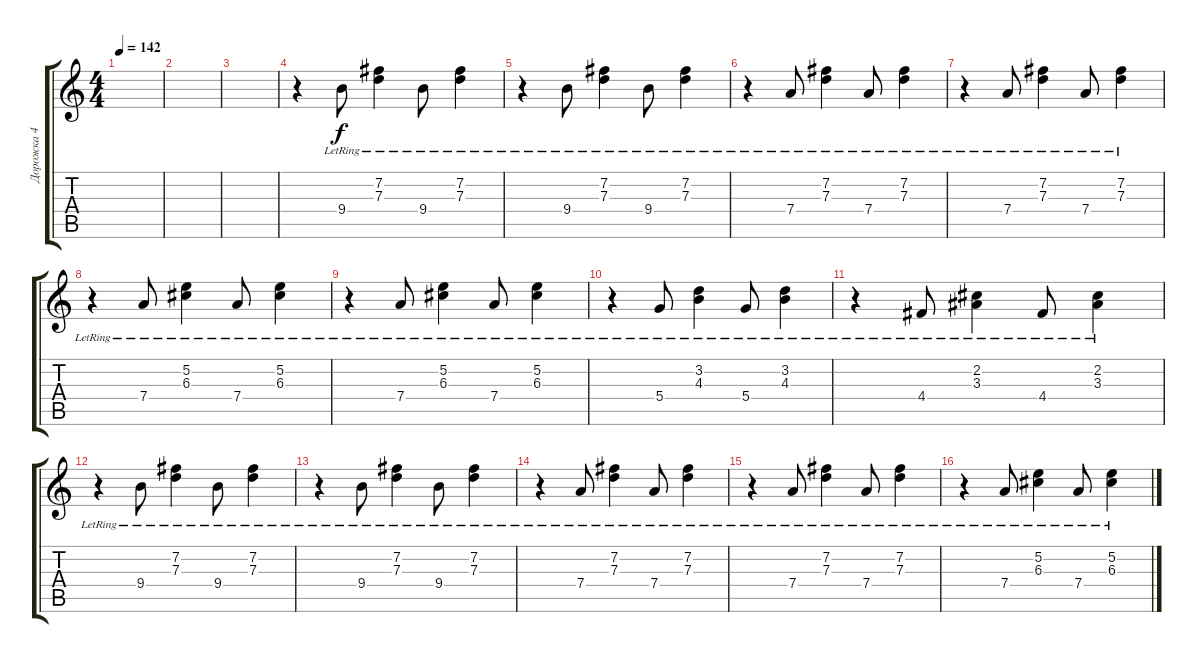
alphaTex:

\track ("Дорожка 4" "Дорожка 4") {instrument distortionguitar}
\staff {score tabs}
\tuning (E4 B3 G3 D3 A2 E2) {hide}
\ts (4 4)
\tempo 142
\clef g2
\ks c
|
|
|
r.4{instrument acousticguitarnylon} 9.4{lr}.8 (7.2{lr} 7.3{lr}).4 9.4{lr}.8 (7.2{lr} 7.3{lr}).4 |
r.4{instrument acousticguitarnylon} 9.4{lr}.8 (7.2{lr} 7.3{lr}).4 9.4{lr}.8 (7.2{lr} 7.3{lr}).4 |
r.4 7.4{lr}.8 (7.2{lr} 7.3{lr}).4 7.4{lr}.8 (7.2{lr} 7.3{lr}).4 |
r.4 7.4{lr}.8 (7.2{lr} 7.3{lr}).4 7.4{lr}.8 (7.2{lr} 7.3{lr}).4 |
r.4 7.4{lr}.8 (5.2{lr} 6.3{lr}).4 7.4{lr}.8 (5.2{lr} 6.3{lr}).4 |
r.4 7.4{lr}.8 (5.2{lr} 6.3{lr}).4 7.4{lr}.8 (5.2{lr} 6.3{lr}).4 |
r.4 5.4{lr}.8 (3.2{lr} 4.3{lr}).4 5.4{lr}.8 (3.2{lr} 4.3{lr}).4 |
r.4 4.4{lr}.8 (2.2{lr} 3.3{lr}).4 4.4{lr}.8 (2.2{lr} 3.3{lr}).4 |
r.4{instrument acousticguitarnylon} 9.4{lr}.8 (7.2{lr} 7.3{lr}).4 9.4{lr}.8 (7.2{lr} 7.3{lr}).4 |
r.4{instrument acousticguitarnylon} 9.4{lr}.8 (7.2{lr} 7.3{lr}).4 9.4{lr}.8 (7.2{lr} 7.3{lr}).4 |
r.4 7.4{lr}.8 (7.2{lr} 7.3{lr}).4 7.4{lr}.8 (7.2{lr} 7.3{lr}).4 |
r.4 7.4{lr}.8 (7.2{lr} 7.3{lr}).4 7.4{lr}.8 (7.2{lr} 7.3{lr}).4 |
r.4 7.4{lr}.8 (5.2{lr} 6.3{lr}).4 7.4{lr}.8 (5.2{lr} 6.3{lr}).4
